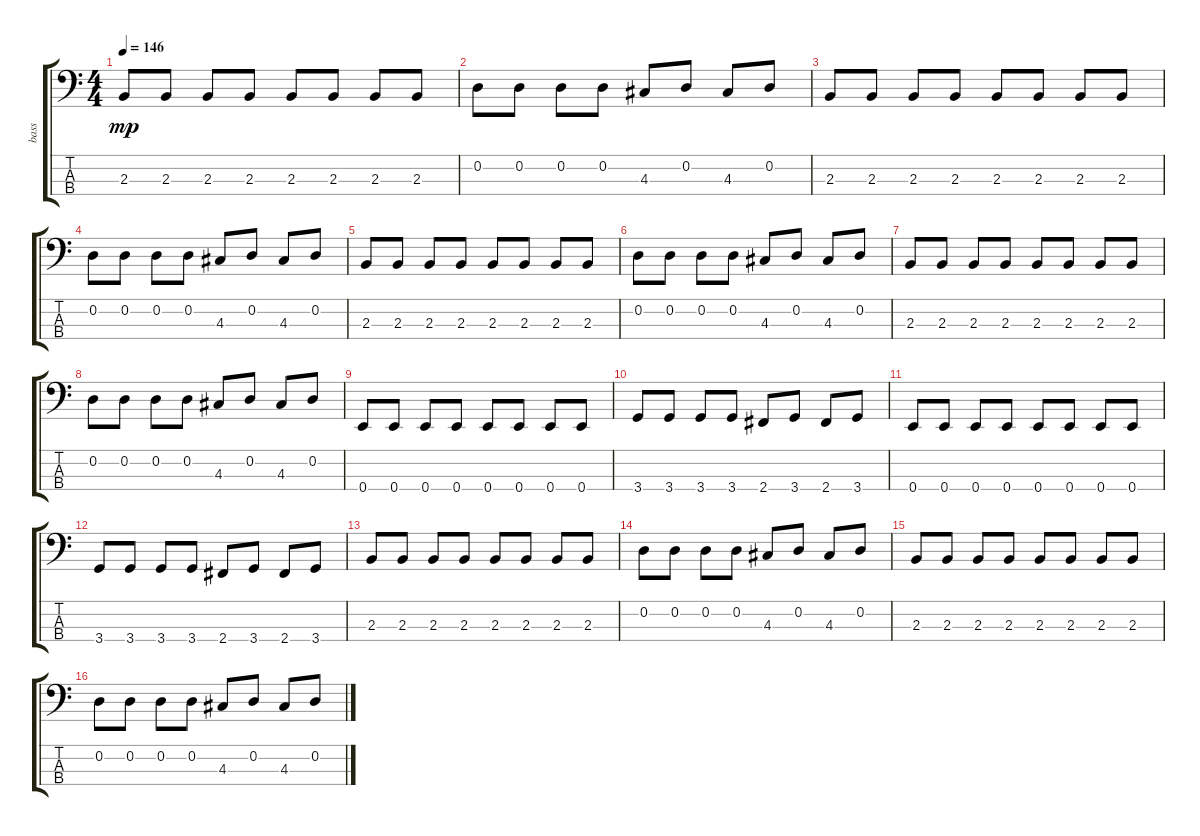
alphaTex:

\track ("bass" "bass") {instrument electricbasspick}
\staff {score tabs}
\tuning (G2 D2 A1 E1) {hide}
\ts (4 4)
\tempo 146
\clef f4
\ks c
2.3.8{dy mp} 2.3.8 2.3.8 2.3.8 2.3.8 2.3.8 2.3.8 2.3.8 |
0.2.8 0.2.8 0.2.8 0.2.8 4.3.8 0.2.8 4.3.8 0.2.8 |
2.3.8 2.3.8 2.3.8 2.3.8 2.3.8 2.3.8 2.3.8 2.3.8 |
0.2.8 0.2.8 0.2.8 0.2.8 4.3.8 0.2.8 4.3.8 0.2.8 |
2.3.8 2.3.8 2.3.8 2.3.8 2.3.8 2.3.8 2.3.8 2.3.8 |
0.2.8 0.2.8 0.2.8 0.2.8 4.3.8 0.2.8 4.3.8 0.2.8 |
2.3.8 2.3.8 2.3.8 2.3.8 2.3.8 2.3.8 2.3.8 2.3.8 |
0.2.8 0.2.8 0.2.8 0.2.8 4.3.8 0.2.8 4.3.8 0.2.8 |
0.4.8 0.4.8 0.4.8 0.4.8 0.4.8 0.4.8 0.4.8 0.4.8 |
3.4.8 3.4.8 3.4.8 3.4.8 2.4.8 3.4.8 2.4.8 3.4.8 |
0.4.8 0.4.8 0.4.8 0.4.8 0.4.8 0.4.8 0.4.8 0.4.8 |
3.4.8 3.4.8 3.4.8 3.4.8 2.4.8 3.4.8 2.4.8 3.4.8 |
2.3.8 2.3.8 2.3.8 2.3.8 2.3.8 2.3.8 2.3.8 2.3.8 |
0.2.8 0.2.8 0.2.8 0.2.8 4.3.8 0.2.8 4.3.8 0.2.8 |
2.3.8 2.3.8 2.3.8 2.3.8 2.3.8 2.3.8 2.3.8 2.3.8 |
0.2.8 0.2.8 0.2.8 0.2.8 4.3.8 0.2.8 4.3.8 0.2.8
